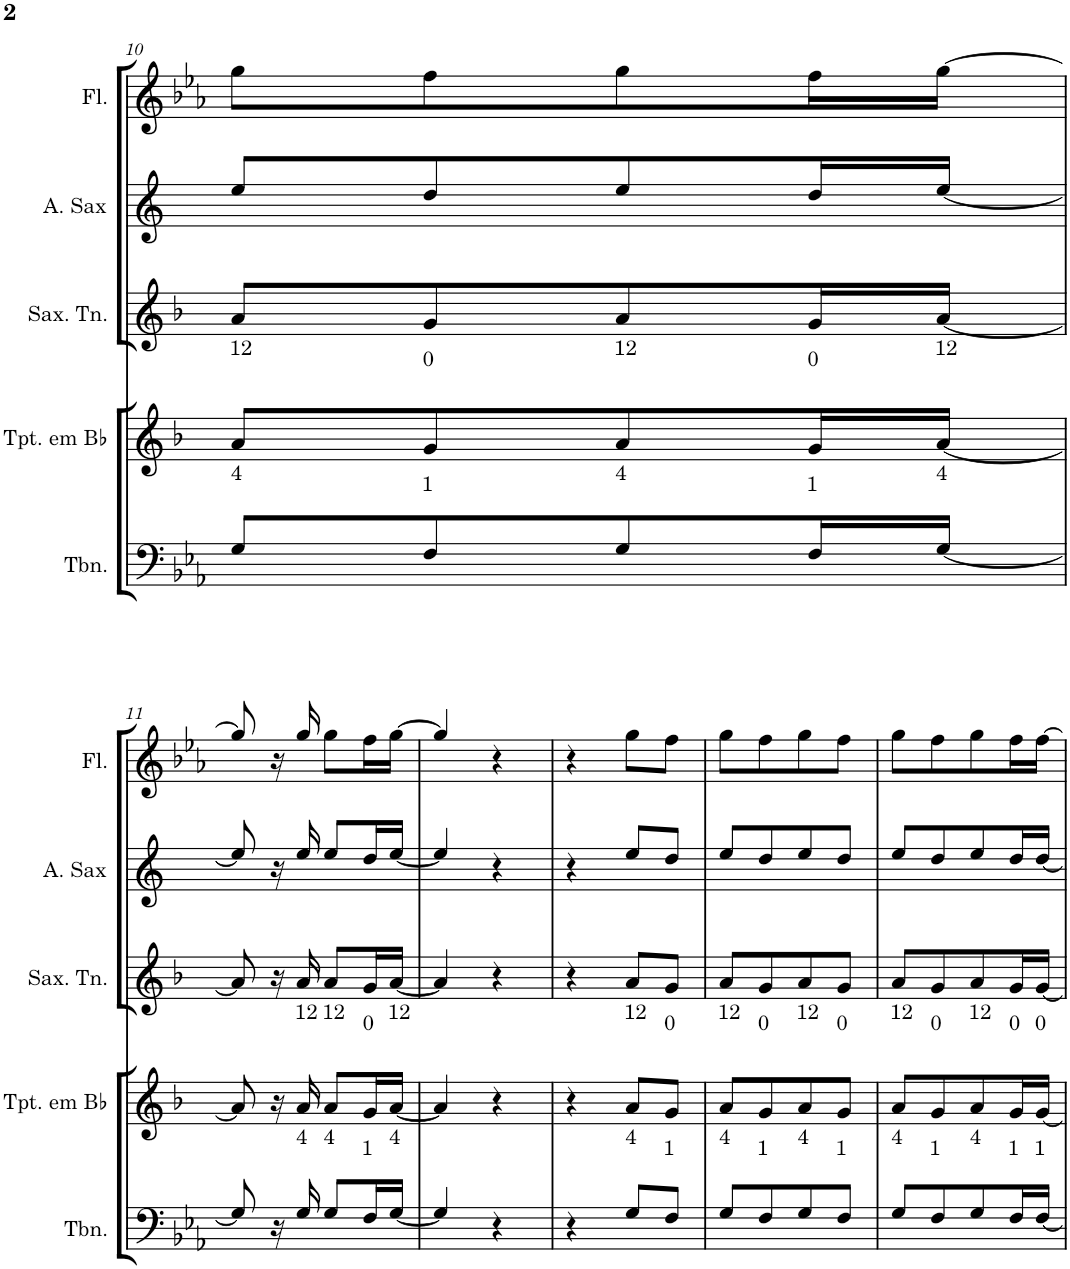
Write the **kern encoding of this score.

**kern	**kern	**kern	**kern	**kern
*part5	*part4	*part3	*part2	*part1
*staff5	*staff4	*staff3	*staff2	*staff1
*I"Trombone	*I"Trompete em Bb	*I"Saxofone Tenor	*I"Saxofone Alto	*I"Flauta Transversal
*I'Tbn.	*I'Tpt. em Bb	*I'Sax. Tn.	*	*I'Fl.
!!LO:PB:g=z
*clefF4	*clefG2	*clefG2	*clefG2	*clefG2
*	*Trd1c2	*Trd8c14	*Trd5c9	*
*k[b-e-a-]	*k[b-]	*k[b-]	*k[]	*k[b-e-a-]
*M2/4	*M2/4	*M2/4	*M2/4	*M2/4
=10	=10	=10	=10	=10
!	!LO:TX:a:t=12	!	!	!
!LO:TX:a:t=4	!	!	!	!
8G/L	8a/L	8a/L	8ee/L	8gg\L
!	!LO:TX:a:t=0	!	!	!
!LO:TX:a:t=1	!	!	!	!
8F/	8g/	8g/	8dd/	8ff\
!	!LO:TX:a:t=12	!	!	!
!LO:TX:a:t=4	!	!	!	!
8G/	8a/	8a/	8ee/	8gg\
!	!LO:TX:a:t=0	!	!	!
!LO:TX:a:t=1	!	!	!	!
16F/L	16g/L	16g/L	16dd/L	16ff\L
!	!LO:TX:a:t=12	!	!	!
!LO:TX:a:t=4	!	!	!	!
[16G/JJ	[16a/JJ	[16a/JJ	[16ee/JJ	[16gg\JJ
!!LO:LB:g=z
=11	=11	=11	=11	=11
8G/]	8a/]	8a/]	8ee/]	8gg/]
16r	16r	16r	16r	16r
!	!LO:TX:a:t=12	!	!	!
!LO:TX:a:t=4	!	!	!	!
16G/	16a/	16a/	16ee/	16gg/
!	!LO:TX:a:t=12	!	!	!
!LO:TX:a:t=4	!	!	!	!
8G/L	8a/L	8a/L	8ee/L	8gg\L
!	!LO:TX:a:t=0	!	!	!
!LO:TX:a:t=1	!	!	!	!
16F/L	16g/L	16g/L	16dd/L	16ff\L
!	!LO:TX:a:t=12	!	!	!
!LO:TX:a:t=4	!	!	!	!
[16G/JJ	[16a/JJ	[16a/JJ	[16ee/JJ	[16gg\JJ
=12	=12	=12	=12	=12
4G/]	4a/]	4a/]	4ee/]	4gg/]
4r	4r	4r	4r	4r
=13	=13	=13	=13	=13
4r	4r	4r	4r	4r
!	!LO:TX:a:t=12	!	!	!
!LO:TX:a:t=4	!	!	!	!
8G/L	8a/L	8a/L	8ee/L	8gg\L
!	!LO:TX:a:t=0	!	!	!
!LO:TX:a:t=1	!	!	!	!
8F/J	8g/J	8g/J	8dd/J	8ff\J
=14	=14	=14	=14	=14
!	!LO:TX:a:t=12	!	!	!
!LO:TX:a:t=4	!	!	!	!
8G/L	8a/L	8a/L	8ee/L	8gg\L
!	!LO:TX:a:t=0	!	!	!
!LO:TX:a:t=1	!	!	!	!
8F/	8g/	8g/	8dd/	8ff\
!	!LO:TX:a:t=12	!	!	!
!LO:TX:a:t=4	!	!	!	!
8G/	8a/	8a/	8ee/	8gg\
!	!LO:TX:a:t=0	!	!	!
!LO:TX:a:t=1	!	!	!	!
8F/J	8g/J	8g/J	8dd/J	8ff\J
=15	=15	=15	=15	=15
!	!LO:TX:a:t=12	!	!	!
!LO:TX:a:t=4	!	!	!	!
8G/L	8a/L	8a/L	8ee/L	8gg\L
!	!LO:TX:a:t=0	!	!	!
!LO:TX:a:t=1	!	!	!	!
8F/	8g/	8g/	8dd/	8ff\
!	!LO:TX:a:t=12	!	!	!
!LO:TX:a:t=4	!	!	!	!
8G/	8a/	8a/	8ee/	8gg\
!	!LO:TX:a:t=0	!	!	!
!LO:TX:a:t=1	!	!	!	!
16F/L	16g/L	16g/L	16dd/L	16ff\L
!	!LO:TX:a:t=0	!	!	!
!LO:TX:a:t=1	!	!	!	!
[16F/JJ	[16g/JJ	[16g/JJ	[16dd/JJ	[16ff\JJ
=	=	=	=	=
*-	*-	*-	*-	*-
